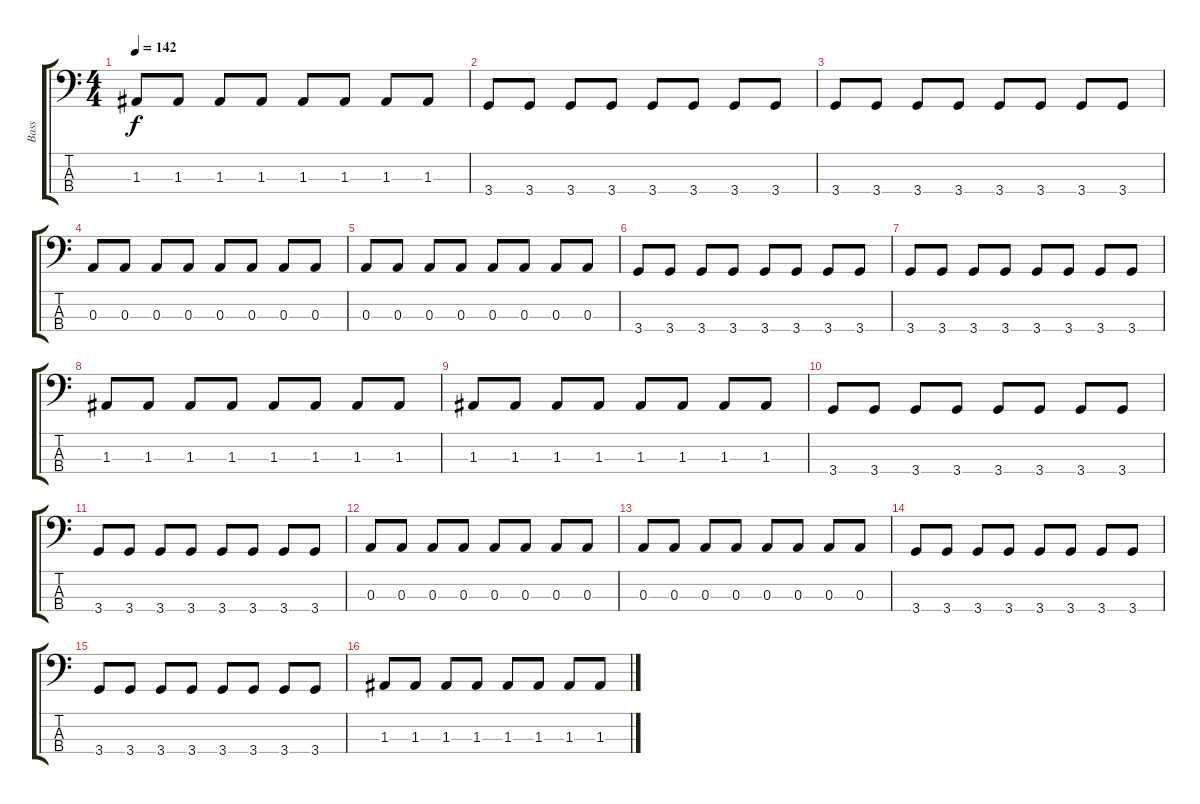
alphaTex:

\track ("Bass" "Bass") {instrument electricbassfinger}
\staff {score tabs}
\tuning (G2 D2 A1 E1) {hide}
\ts (4 4)
\tempo 142
\clef f4
\ks c
1.3.8{dy f} 1.3.8 1.3.8 1.3.8 1.3.8 1.3.8 1.3.8 1.3.8 |
3.4.8 3.4.8 3.4.8 3.4.8 3.4.8 3.4.8 3.4.8 3.4.8 |
3.4.8 3.4.8 3.4.8 3.4.8 3.4.8 3.4.8 3.4.8 3.4.8 |
0.3.8 0.3.8 0.3.8 0.3.8 0.3.8 0.3.8 0.3.8 0.3.8 |
0.3.8 0.3.8 0.3.8 0.3.8 0.3.8 0.3.8 0.3.8 0.3.8 |
3.4.8 3.4.8 3.4.8 3.4.8 3.4.8 3.4.8 3.4.8 3.4.8 |
3.4.8 3.4.8 3.4.8 3.4.8 3.4.8 3.4.8 3.4.8 3.4.8 |
1.3.8 1.3.8 1.3.8 1.3.8 1.3.8 1.3.8 1.3.8 1.3.8 |
1.3.8 1.3.8 1.3.8 1.3.8 1.3.8 1.3.8 1.3.8 1.3.8 |
3.4.8 3.4.8 3.4.8 3.4.8 3.4.8 3.4.8 3.4.8 3.4.8 |
3.4.8 3.4.8 3.4.8 3.4.8 3.4.8 3.4.8 3.4.8 3.4.8 |
0.3.8 0.3.8 0.3.8 0.3.8 0.3.8 0.3.8 0.3.8 0.3.8 |
0.3.8 0.3.8 0.3.8 0.3.8 0.3.8 0.3.8 0.3.8 0.3.8 |
3.4.8 3.4.8 3.4.8 3.4.8 3.4.8 3.4.8 3.4.8 3.4.8 |
3.4.8 3.4.8 3.4.8 3.4.8 3.4.8 3.4.8 3.4.8 3.4.8 |
1.3.8 1.3.8 1.3.8 1.3.8 1.3.8 1.3.8 1.3.8 1.3.8
